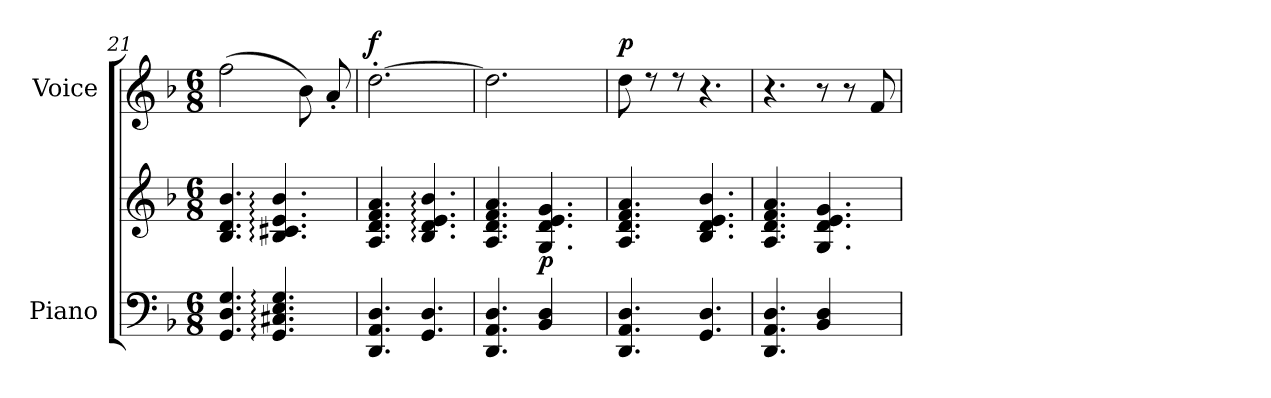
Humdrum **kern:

**kern	**kern	**dynam	**kern	**dynam
*part2	*part2	*part2	*part1	*part1
*staff3	*staff2	*staff2/3	*staff1	*staff1
*I"Piano	*	*	*I"Voice	*
*I'Piano	*	*	*I'Voice	*
*clefF4	*clefG2	*	*clefG2	*
*k[b-]	*k[b-]	*	*k[b-]	*
*M6/8	*M6/8	*	*M6/8	*
=21	=21	=21	=21	=21
4.GG/ 4.D/ 4.G/	4.B-/ 4.d/ 4.b-/	.	(<2ff\	.
4.GG/: 4.C#X/: 4.E/: 4.G/:	4.B-/: 4.c#X/: 4.e/: 4.b-/:	.	.	.
.	.	.	8b-\)	.
.	.	.	8a'>/	.
=22	=22	=22	=22	=22
!	!	!	!	!LO:DY:a
4.DD/ 4.AA/ 4.D/	4.A/ 4.d/ 4.f/ 4.a/	.	[>2.dd'<\	f
4.GG/ 4.D/	4.B-/: 4.d/: 4.e/: 4.b-/:	.	.	.
=23	=23	=23	=23	=23
4.DD/ 4.AA/ 4.D/	4.A/ 4.d/ 4.f/ 4.a/	.	2.dd\]	.
!	!	!LO:DY:b	!	!
4BB-/ 4D/	4.G/ 4.d/ 4.e/ 4.g/	p	.	.
8ryy	.	.	.	.
!!LO:LB:g=z
=24	=24	=24	=24	=24
!	!	!	!	!LO:DY:a
4.DD/ 4.AA/ 4.D/	4.A/ 4.d/ 4.f/ 4.a/	.	8dd\	p
.	.	.	8rcc	.
.	.	.	8rcc	.
4.GG/ 4.D/	4.B-/ 4.d/ 4.e/ 4.b-/	.	4.r	.
=25	=25	=25	=25	=25
4.DD/ 4.AA/ 4.D/	4.A/ 4.d/ 4.f/ 4.a/	.	4.r	.
4BB-/ 4D/	4.G/ 4.d/ 4.e/ 4.g/	.	8r	.
.	.	.	8r	.
8ryy	.	.	8f/	.
=	=	=	=	=
*-	*-	*-	*-	*-
